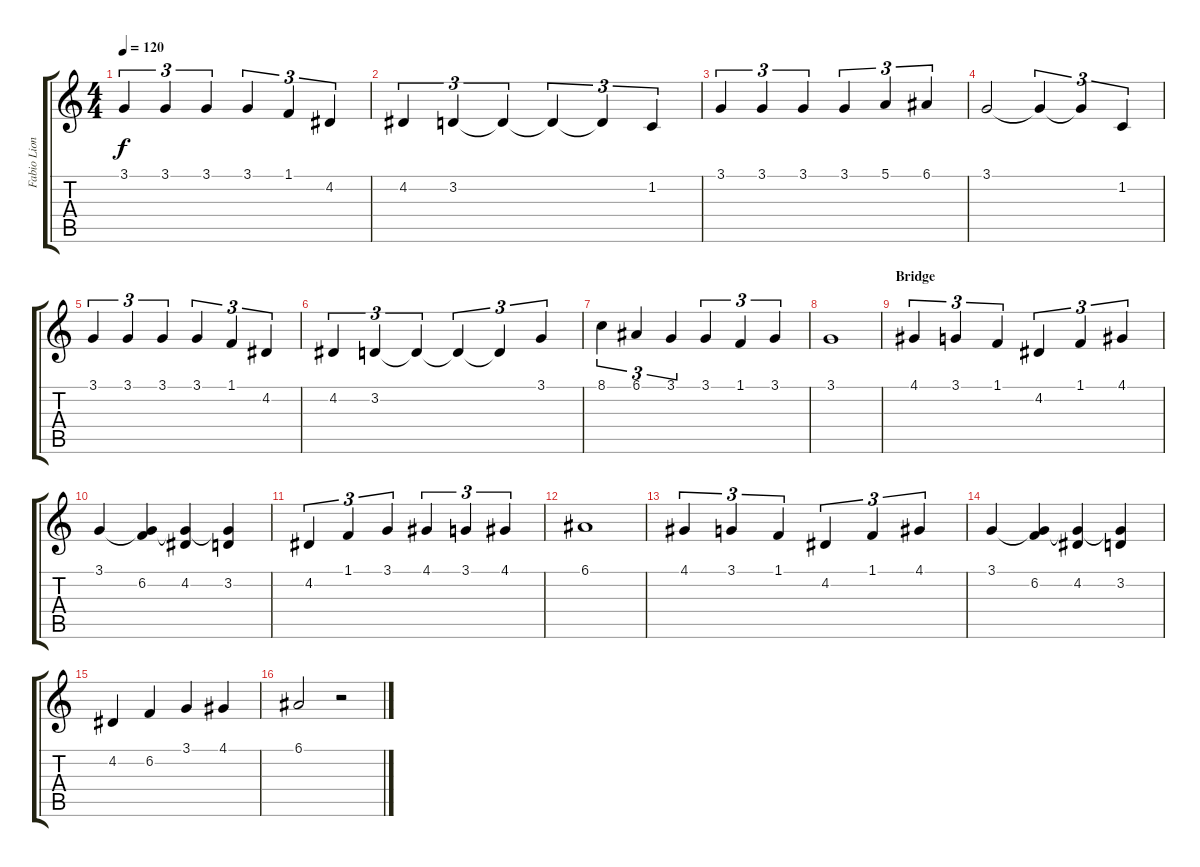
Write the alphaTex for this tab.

\track ("Fabio Lione - Lead Vocals" "Fabio Lion") {instrument cello}
\staff {score tabs}
\tuning (E4 B3 G3 D3 A2 E2) {hide}
\ts (4 4)
\tempo 120
\clef g2
\ks c
3.1.4{tu (3 2) dy f} 3.1.4{tu (3 2)} 3.1.4{tu (3 2)} 3.1.4{tu (3 2)} 1.1.4{tu (3 2)} 4.2.4{tu (3 2)} |
4.2.4{tu (3 2)} 3.2.4{tu (3 2)} 3.2{t}.4{tu (3 2)} 3.2{t}.4{tu (3 2)} 3.2{t}.4{tu (3 2)} 1.2.4{tu (3 2)} |
3.1.4{tu (3 2)} 3.1.4{tu (3 2)} 3.1.4{tu (3 2)} 3.1.4{tu (3 2)} 5.1.4{tu (3 2)} 6.1.4{tu (3 2)} |
3.1.2 3.1{t}.4{tu (3 2)} 3.1{t}.4{tu (3 2)} 1.2.4{tu (3 2)} |
3.1.4{tu (3 2)} 3.1.4{tu (3 2)} 3.1.4{tu (3 2)} 3.1.4{tu (3 2)} 1.1.4{tu (3 2)} 4.2.4{tu (3 2)} |
4.2.4{tu (3 2)} 3.2.4{tu (3 2)} 3.2{t}.4{tu (3 2)} 3.2{t}.4{tu (3 2)} 3.2{t}.4{tu (3 2)} 3.1.4{tu (3 2)} |
8.1.4{tu (3 2)} 6.1.4{tu (3 2)} 3.1.4{tu (3 2)} 3.1.4{tu (3 2)} 1.1.4{tu (3 2)} 3.1.4{tu (3 2)} |
3.1.1 |
\section ("" "Bridge")
4.1.4{tu (3 2)} 3.1.4{tu (3 2)} 1.1.4{tu (3 2)} 4.2.4{tu (3 2)} 1.1.4{tu (3 2)} 4.1.4{tu (3 2)} |
3.1.4 (3.1{t} 6.2).4 (3.1{t} 4.2).4 (3.1{t} 3.2).4 |
4.2.4{tu (3 2)} 1.1.4{tu (3 2)} 3.1.4{tu (3 2)} 4.1.4{tu (3 2)} 3.1.4{tu (3 2)} 4.1.4{tu (3 2)} |
6.1.1 |
4.1.4{tu (3 2)} 3.1.4{tu (3 2)} 1.1.4{tu (3 2)} 4.2.4{tu (3 2)} 1.1.4{tu (3 2)} 4.1.4{tu (3 2)} |
3.1.4 (3.1{t} 6.2).4 (3.1{t} 4.2).4 (3.1{t} 3.2).4 |
4.2.4 6.2.4 3.1.4 4.1.4 |
6.1.2 r.2
